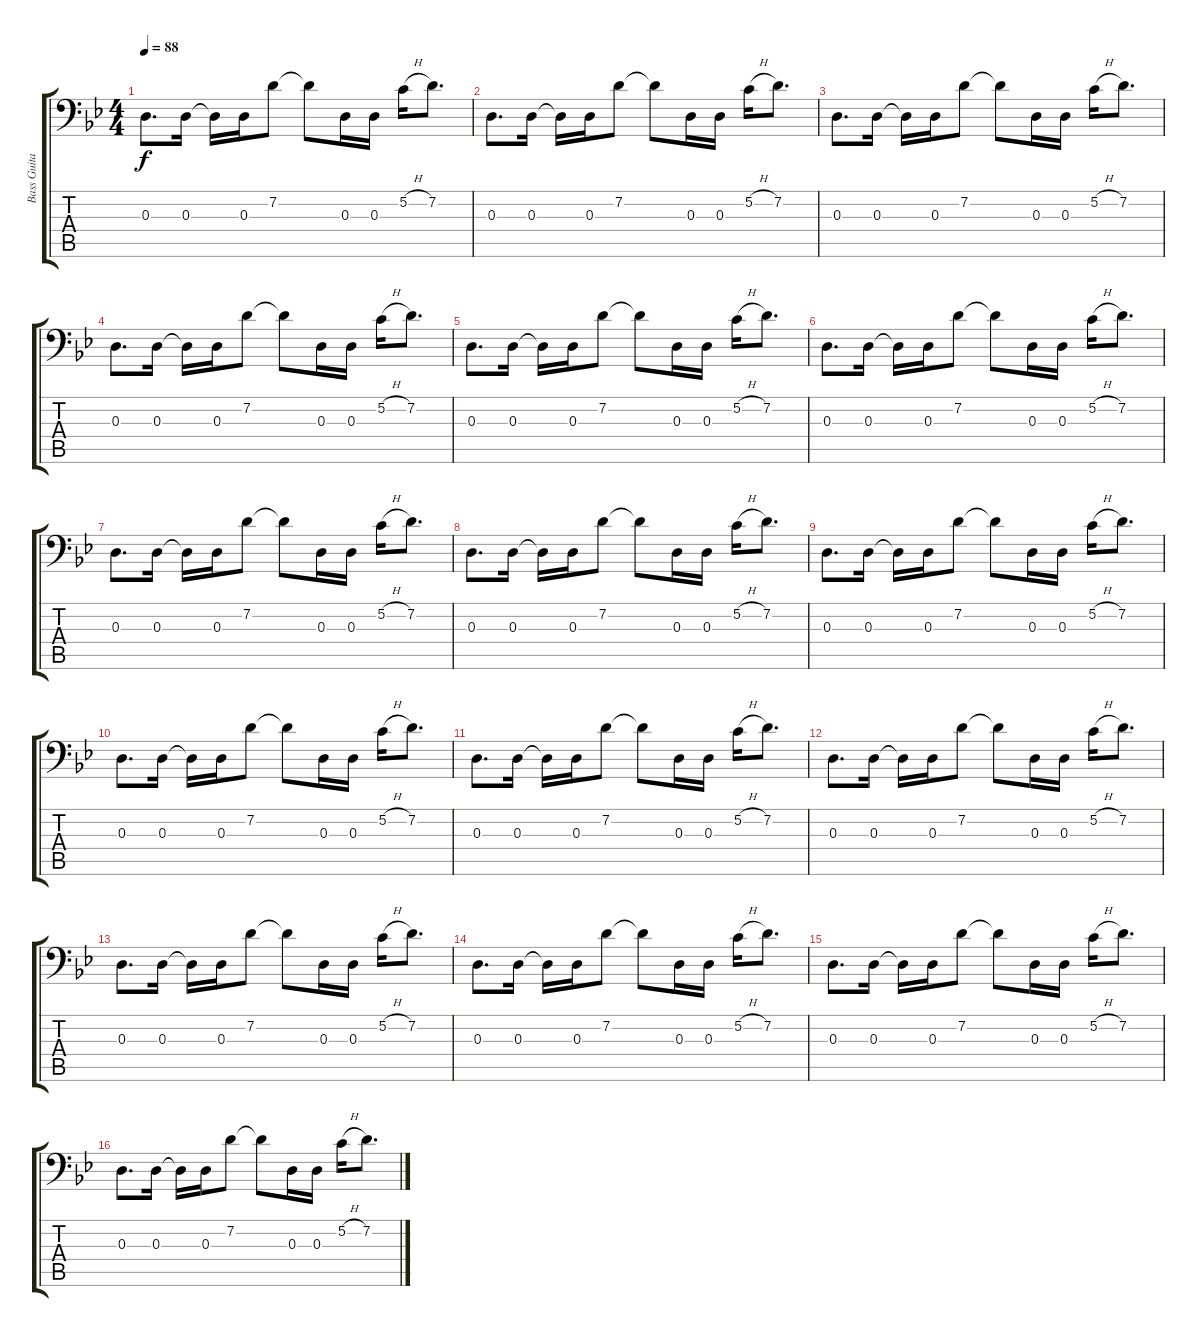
\track ("Bass Guitar - John Myung" "Bass Guita") {instrument distortionguitar}
\staff {score tabs}
\tuning (C3 G2 D2 A1 E1 B0) {hide}
\ts (4 4)
\tempo 88
\clef f4
\ks bb
0.3.8{d dy f} 0.3.16 0.3{t}.16 0.3.16 7.2.8 7.2{t}.8 0.3.16 0.3.16 5.2{h}.16 7.2.8{d} |
0.3.8{d} 0.3.16 0.3{t}.16 0.3.16 7.2.8 7.2{t}.8 0.3.16 0.3.16 5.2{h}.16 7.2.8{d} |
0.3.8{d} 0.3.16 0.3{t}.16 0.3.16 7.2.8 7.2{t}.8 0.3.16 0.3.16 5.2{h}.16 7.2.8{d} |
0.3.8{d} 0.3.16 0.3{t}.16 0.3.16 7.2.8 7.2{t}.8 0.3.16 0.3.16 5.2{h}.16 7.2.8{d} |
0.3.8{d} 0.3.16 0.3{t}.16 0.3.16 7.2.8 7.2{t}.8 0.3.16 0.3.16 5.2{h}.16 7.2.8{d} |
0.3.8{d} 0.3.16 0.3{t}.16 0.3.16 7.2.8 7.2{t}.8 0.3.16 0.3.16 5.2{h}.16 7.2.8{d} |
0.3.8{d} 0.3.16 0.3{t}.16 0.3.16 7.2.8 7.2{t}.8 0.3.16 0.3.16 5.2{h}.16 7.2.8{d} |
0.3.8{d} 0.3.16 0.3{t}.16 0.3.16 7.2.8 7.2{t}.8 0.3.16 0.3.16 5.2{h}.16 7.2.8{d} |
0.3.8{d} 0.3.16 0.3{t}.16 0.3.16 7.2.8 7.2{t}.8 0.3.16 0.3.16 5.2{h}.16 7.2.8{d} |
0.3.8{d} 0.3.16 0.3{t}.16 0.3.16 7.2.8 7.2{t}.8 0.3.16 0.3.16 5.2{h}.16 7.2.8{d} |
0.3.8{d} 0.3.16 0.3{t}.16 0.3.16 7.2.8 7.2{t}.8 0.3.16 0.3.16 5.2{h}.16 7.2.8{d} |
0.3.8{d} 0.3.16 0.3{t}.16 0.3.16 7.2.8 7.2{t}.8 0.3.16 0.3.16 5.2{h}.16 7.2.8{d} |
0.3.8{d} 0.3.16 0.3{t}.16 0.3.16 7.2.8 7.2{t}.8 0.3.16 0.3.16 5.2{h}.16 7.2.8{d} |
0.3.8{d volume 13} 0.3.16 0.3{t}.16 0.3.16 7.2.8 7.2{t}.8 0.3.16 0.3.16 5.2{h}.16 7.2.8{d} |
0.3.8{d} 0.3.16 0.3{t}.16 0.3.16 7.2.8 7.2{t}.8 0.3.16 0.3.16 5.2{h}.16 7.2.8{d} |
0.3.8{d} 0.3.16 0.3{t}.16 0.3.16 7.2.8 7.2{t}.8 0.3.16 0.3.16 5.2{h}.16 7.2.8{d}
